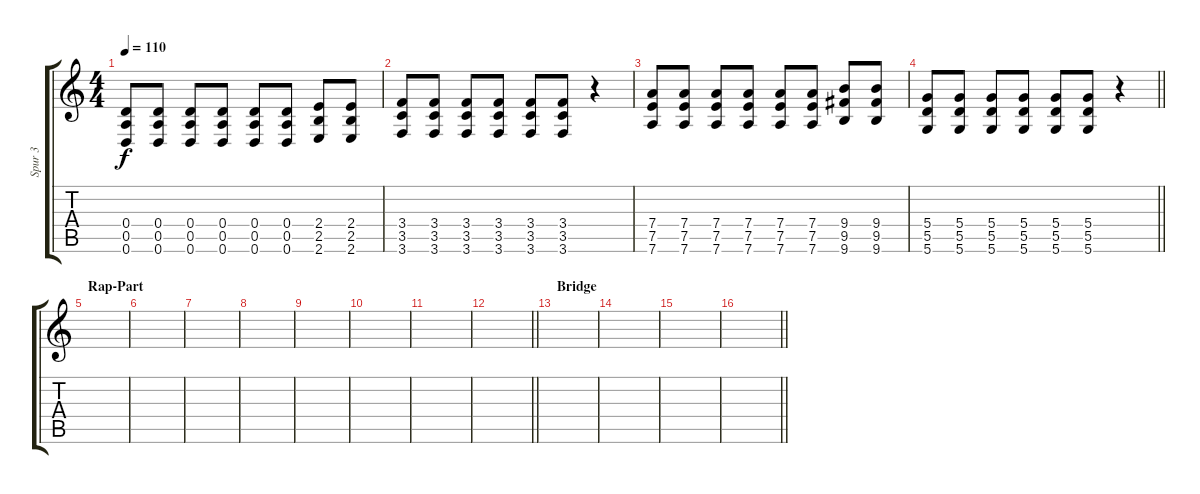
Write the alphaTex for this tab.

\track ("Spur 3" "Spur 3") {instrument distortionguitar}
\staff {score tabs}
\tuning (E4 B3 G3 D3 A2 D2) {hide}
\ts (4 4)
\tempo 110
\clef g2
\ks c
(0.4 0.5 0.6).8{dy f} (0.4 0.5 0.6).8 (0.4 0.5 0.6).8 (0.4 0.5 0.6).8 (0.4 0.5 0.6).8 (0.4 0.5 0.6).8 (2.4 2.5 2.6).8 (2.4 2.5 2.6).8 |
(3.4 3.5 3.6).8 (3.4 3.5 3.6).8 (3.4 3.5 3.6).8 (3.4 3.5 3.6).8 (3.4 3.5 3.6).8 (3.4 3.5 3.6).8 r.4 |
(7.4 7.5 7.6).8 (7.4 7.5 7.6).8 (7.4 7.5 7.6).8 (7.4 7.5 7.6).8 (7.4 7.5 7.6).8 (7.4 7.5 7.6).8 (9.4 9.5 9.6).8 (9.4 9.5 9.6).8 |
\barLineRight lightlight
(5.4 5.5 5.6).8 (5.4 5.5 5.6).8 (5.4 5.5 5.6).8 (5.4 5.5 5.6).8 (5.4 5.5 5.6).8 (5.4 5.5 5.6).8 r.4 |
\section ("" "Rap-Part")
|
|
|
|
|
|
|
\barLineRight lightlight
|
\section ("" "Bridge")
|
|
|
\barLineRight lightlight
